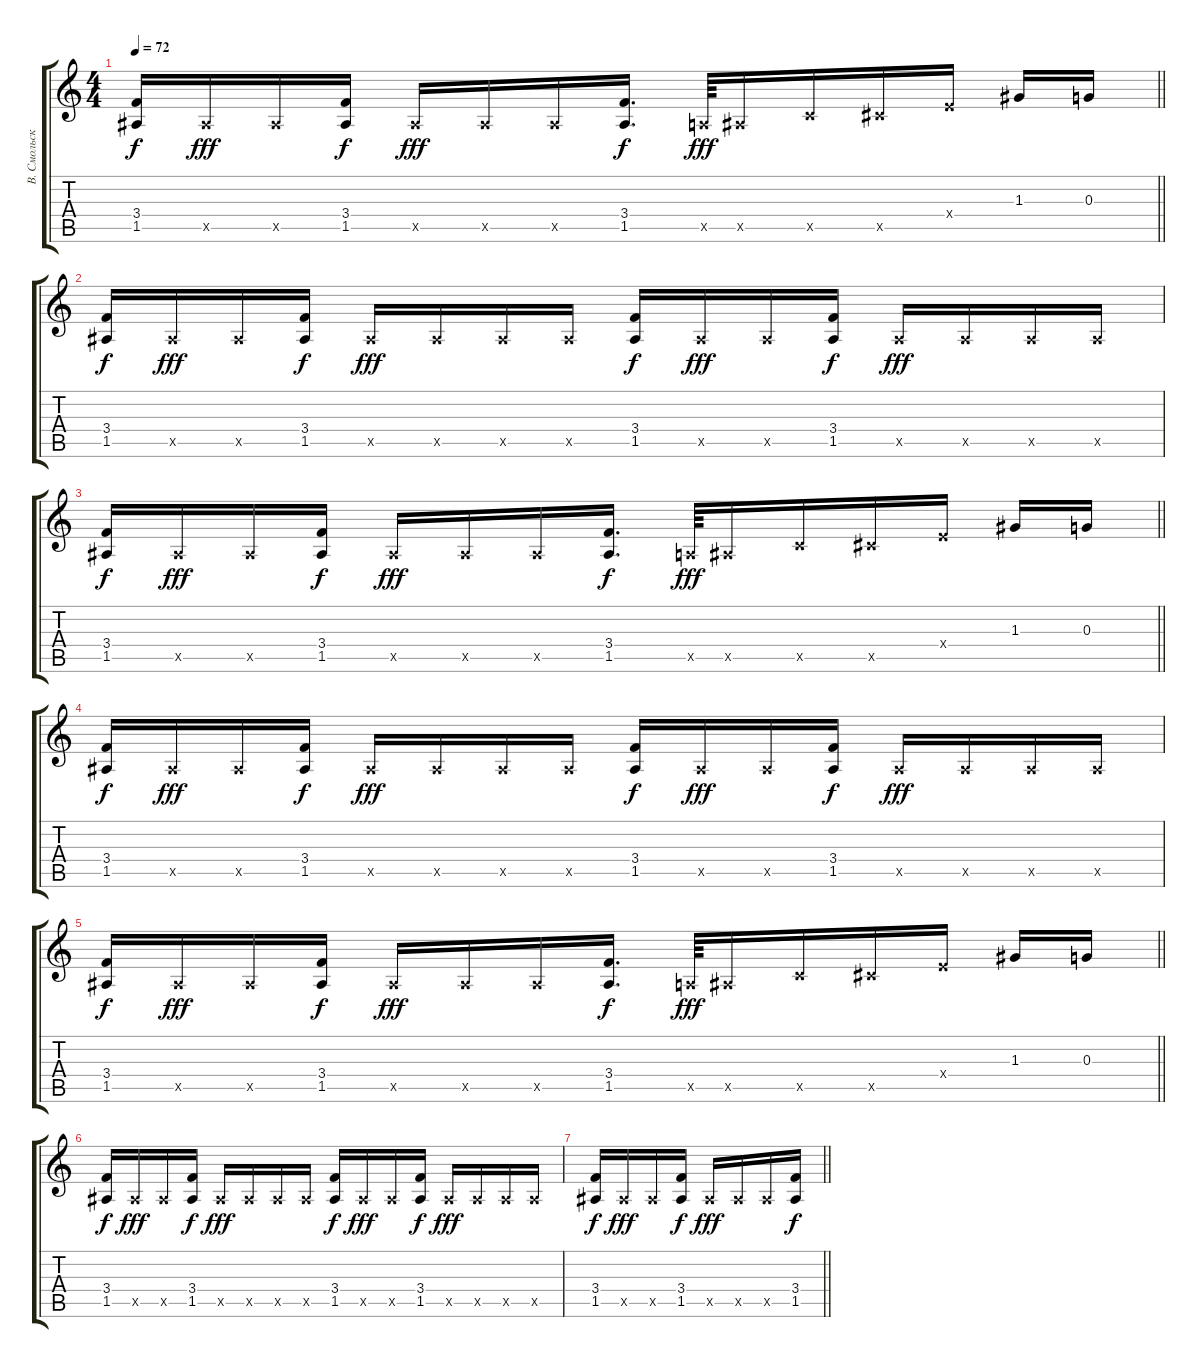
\track ("В. Смольский" "В. Смольск") {instrument distortionguitar}
\staff {score tabs}
\tuning (E4 B3 G3 D3 A2 E2) {hide}
\ts (4 4)
\tempo 72
\clef g2
\barLineRight lightlight
\ks c
(3.4 1.5).16{dy f} 1.5{x}.16{dy fff} 1.5{x}.16 (3.4 1.5).16{dy f} 1.5{x}.16{dy fff} 1.5{x}.16 1.5{x}.16 (3.4 1.5).16{d dy f} 0.5{x}.64{dy fff} 1.5{x}.16 3.5{x}.16 4.5{x}.16 2.4{x}.16 1.3.16 0.3.16 |
(3.4 1.5).16{dy f} 1.5{x}.16{dy fff} 1.5{x}.16 (3.4 1.5).16{dy f} 1.5{x}.16{dy fff} 1.5{x}.16 1.5{x}.16 1.5{x}.16 (3.4 1.5).16{dy f} 1.5{x}.16{dy fff} 1.5{x}.16 (3.4 1.5).16{dy f} 1.5{x}.16{dy fff} 1.5{x}.16 1.5{x}.16 1.5{x}.16 |
\barLineRight lightlight
(3.4 1.5).16{dy f} 1.5{x}.16{dy fff} 1.5{x}.16 (3.4 1.5).16{dy f} 1.5{x}.16{dy fff} 1.5{x}.16 1.5{x}.16 (3.4 1.5).16{d dy f} 0.5{x}.64{dy fff} 1.5{x}.16 3.5{x}.16 4.5{x}.16 2.4{x}.16 1.3.16 0.3.16 |
(3.4 1.5).16{dy f} 1.5{x}.16{dy fff} 1.5{x}.16 (3.4 1.5).16{dy f} 1.5{x}.16{dy fff} 1.5{x}.16 1.5{x}.16 1.5{x}.16 (3.4 1.5).16{dy f} 1.5{x}.16{dy fff} 1.5{x}.16 (3.4 1.5).16{dy f} 1.5{x}.16{dy fff} 1.5{x}.16 1.5{x}.16 1.5{x}.16 |
\barLineRight lightlight
(3.4 1.5).16{dy f} 1.5{x}.16{dy fff} 1.5{x}.16 (3.4 1.5).16{dy f} 1.5{x}.16{dy fff} 1.5{x}.16 1.5{x}.16 (3.4 1.5).16{d dy f} 0.5{x}.64{dy fff} 1.5{x}.16 3.5{x}.16 4.5{x}.16 2.4{x}.16 1.3.16 0.3.16 |
(3.4 1.5).16{dy f} 1.5{x}.16{dy fff} 1.5{x}.16 (3.4 1.5).16{dy f} 1.5{x}.16{dy fff} 1.5{x}.16 1.5{x}.16 1.5{x}.16 (3.4 1.5).16{dy f} 1.5{x}.16{dy fff} 1.5{x}.16 (3.4 1.5).16{dy f} 1.5{x}.16{dy fff} 1.5{x}.16 1.5{x}.16 1.5{x}.16 |
\barLineRight lightlight
(3.4 1.5).16{dy f} 1.5{x}.16{dy fff} 1.5{x}.16 (3.4 1.5).16{dy f} 1.5{x}.16{dy fff} 1.5{x}.16 1.5{x}.16 (3.4 1.5).16{dy f}
